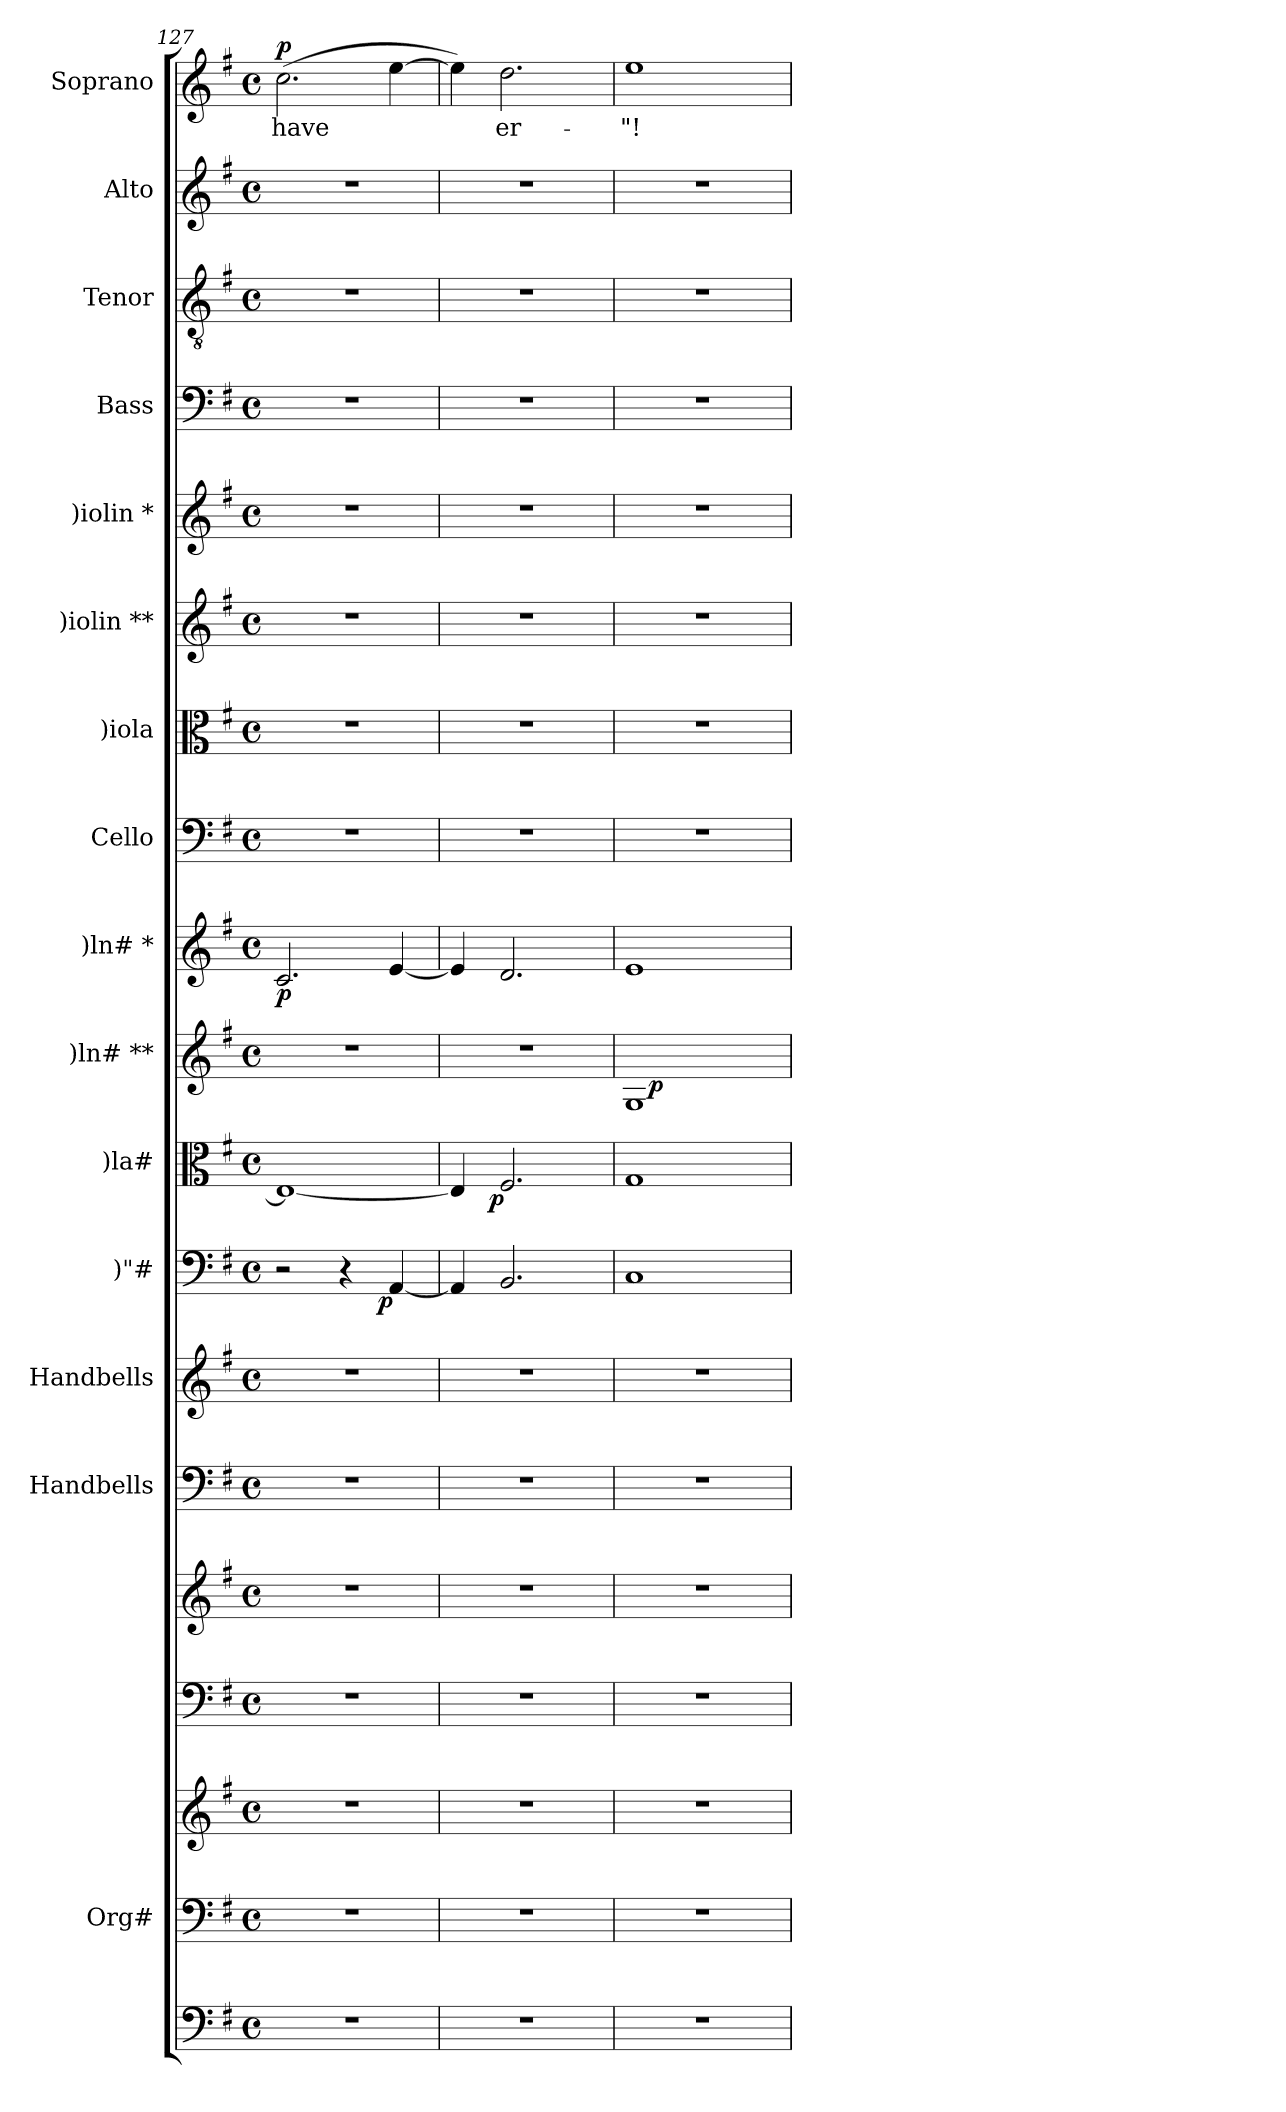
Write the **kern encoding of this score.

**kern	**kern	**kern	**kern	**kern	**kern	**kern	**kern	**dynam	**kern	**dynam	**kern	**dynam	**kern	**dynam	**kern	**kern	**kern	**kern	**kern	**kern	**kern	**kern	**text	**dynam
*part18	*part17	*part17	*part16	*part15	*part14	*part13	*part12	*part12	*part11	*part11	*part10	*part10	*part9	*part9	*part8	*part7	*part6	*part5	*part4	*part3	*part2	*part1	*part1	*part1
*staff19	*staff18	*staff17	*staff16	*staff15	*staff14	*staff13	*staff12	*staff12	*staff11	*staff11	*staff10	*staff10	*staff9	*staff9	*staff8	*staff7	*staff6	*staff5	*staff4	*staff3	*staff2	*staff1	*staff1	*staff1
*	*I"Org#	*	*	*	*I"Handbells	*I"Handbells	*I")"#	*	*I")la#	*	*I")ln# **	*	*I")ln# *	*	*I"Cello	*I")iola	*I")iolin **	*I")iolin *	*I"Bass	*I"Tenor	*I"Alto	*I"Soprano	*	*
*	*	*	*	*	*	*	*	*	*I')la#	*	*I')ln# **	*	*I')ln# *	*	*	*	*	*	*I'B	*I'T	*I'A	*I'S	*	*
*clefF4	*clefF4	*clefG2	*clefF4	*clefG2	*clefF4	*clefG2	*clefF4	*	*clefC3	*	*clefG2	*	*clefG2	*	*clefF4	*clefC3	*clefG2	*clefG2	*clefF4	*clefGv2	*clefG2	*clefG2	*	*
*k[f#]	*k[f#]	*k[f#]	*k[f#]	*k[f#]	*k[f#]	*k[f#]	*k[f#]	*	*k[f#]	*	*k[f#]	*	*k[f#]	*	*k[f#]	*k[f#]	*k[f#]	*k[f#]	*k[f#]	*k[f#]	*k[f#]	*k[f#]	*	*
*G:	*G:	*G:	*G:	*G:	*G:	*G:	*G:	*	*G:	*	*G:	*	*G:	*	*G:	*G:	*G:	*G:	*G:	*G:	*G:	*G:	*	*
*M4/4	*M4/4	*M4/4	*M4/4	*M4/4	*M4/4	*M4/4	*M4/4	*	*M4/4	*	*M4/4	*	*M4/4	*	*M4/4	*M4/4	*M4/4	*M4/4	*M4/4	*M4/4	*M4/4	*M4/4	*	*
*met(c)	*met(c)	*met(c)	*met(c)	*met(c)	*met(c)	*met(c)	*met(c)	*	*met(c)	*	*met(c)	*	*met(c)	*	*met(c)	*met(c)	*met(c)	*met(c)	*met(c)	*met(c)	*met(c)	*met(c)	*	*
=127	=127	=127	=127	=127	=127	=127	=127	=127	=127	=127	=127	=127	=127	=127	=127	=127	=127	=127	=127	=127	=127	=127	=127	=127
!	!	!	!	!	!	!	!	!	!	!	!	!	!	!LO:DY:b	!	!	!	!	!	!	!	!	!LO:LY:b	!LO:DY:a
*	*	*	*	*	*	*	*^	*	*	*	*	*	*	*	*	*	*	*	*	*	*	*	*	*
1r	1r	1r	1r	1r	1r	1r	2r	2ryy	.	1E_	.	1r	.	2.c/	p	1r	1r	1r	1r	1r	1r	1r	(>2.cc\	have	p
.	.	.	.	.	.	.	4r	8..ryy	.	.	.	.	.	.	.	.	.	.	.	.	.	.	.	.	.
!	!	!	!	!	!	!	!	!	!LO:DY:b	!	!	!	!	!	!	!	!	!	!	!	!	!	!	!	!
.	.	.	.	.	.	.	.	4ryy	p	.	.	.	.	.	.	.	.	.	.	.	.	.	.	.	.
.	.	.	.	.	.	.	[<4AA/	.	.	.	.	.	.	[<4e/	.	.	.	.	.	.	.	.	[>4ee\	.	.
.	.	.	.	.	.	.	.	32ryy	.	.	.	.	.	.	.	.	.	.	.	.	.	.	.	.	.
*	*	*	*	*	*	*	*v	*v	*	*	*	*	*	*	*	*	*	*	*	*	*	*	*	*	*
=128	=128	=128	=128	=128	=128	=128	=128	=128	=128	=128	=128	=128	=128	=128	=128	=128	=128	=128	=128	=128	=128	=128	=128	=128
*	*	*	*	*	*	*	*	*	*^	*	*	*	*	*	*	*	*	*	*	*	*	*	*	*
1r	1r	1r	1r	1r	1r	1r	4AA/]	.	4E/]	8..ryy	.	1r	.	4e/]	.	1r	1r	1r	1r	1r	1r	1r	4ee\])	.	.
!	!	!	!	!	!	!	!	!	!	!	!LO:DY:b	!	!	!	!	!	!	!	!	!	!	!	!	!	!
.	.	.	.	.	.	.	.	.	.	2ryy	p	.	.	.	.	.	.	.	.	.	.	.	.	.	.
!	!	!	!	!	!	!	!	!	!	!	!	!	!	!	!	!	!	!	!	!	!	!	!	!LO:LY:b	!
.	.	.	.	.	.	.	2.BB/	.	2.F#/	.	.	.	.	2.d/	.	.	.	.	.	.	.	.	2.dd\	er-	.
.	.	.	.	.	.	.	.	.	.	4ryy	.	.	.	.	.	.	.	.	.	.	.	.	.	.	.
.	.	.	.	.	.	.	.	.	.	32ryy	.	.	.	.	.	.	.	.	.	.	.	.	.	.	.
=129	=129	=129	=129	=129	=129	=129	=129	=129	=129	=129	=129	=129	=129	=129	=129	=129	=129	=129	=129	=129	=129	=129	=129	=129	=129
!	!	!	!	!	!	!	!	!	!	!	!	!	!	!	!	!	!	!	!	!	!	!	!	!LO:LY:b	!
*	*	*	*	*	*	*	*	*	*v	*v	*	*^	*	*	*	*	*	*	*	*	*	*	*	*	*
1r	1r	1r	1r	1r	1r	1r	1C	.	1G	.	1G	16.ryy	.	1e	.	1r	1r	1r	1r	1r	1r	1r	1ee	-"!	.
!	!	!	!	!	!	!	!	!	!	!	!	!	!LO:DY:b	!	!	!	!	!	!	!	!	!	!	!	!
.	.	.	.	.	.	.	.	.	.	.	.	2ryy	p	.	.	.	.	.	.	.	.	.	.	.	.
.	.	.	.	.	.	.	.	.	.	.	.	4ryy	.	.	.	.	.	.	.	.	.	.	.	.	.
.	.	.	.	.	.	.	.	.	.	.	.	8ryy	.	.	.	.	.	.	.	.	.	.	.	.	.
.	.	.	.	.	.	.	.	.	.	.	.	32ryy	.	.	.	.	.	.	.	.	.	.	.	.	.
*	*	*	*	*	*	*	*	*	*	*	*v	*v	*	*	*	*	*	*	*	*	*	*	*	*	*
=	=	=	=	=	=	=	=	=	=	=	=	=	=	=	=	=	=	=	=	=	=	=	=	=
*-	*-	*-	*-	*-	*-	*-	*-	*-	*-	*-	*-	*-	*-	*-	*-	*-	*-	*-	*-	*-	*-	*-	*-	*-
